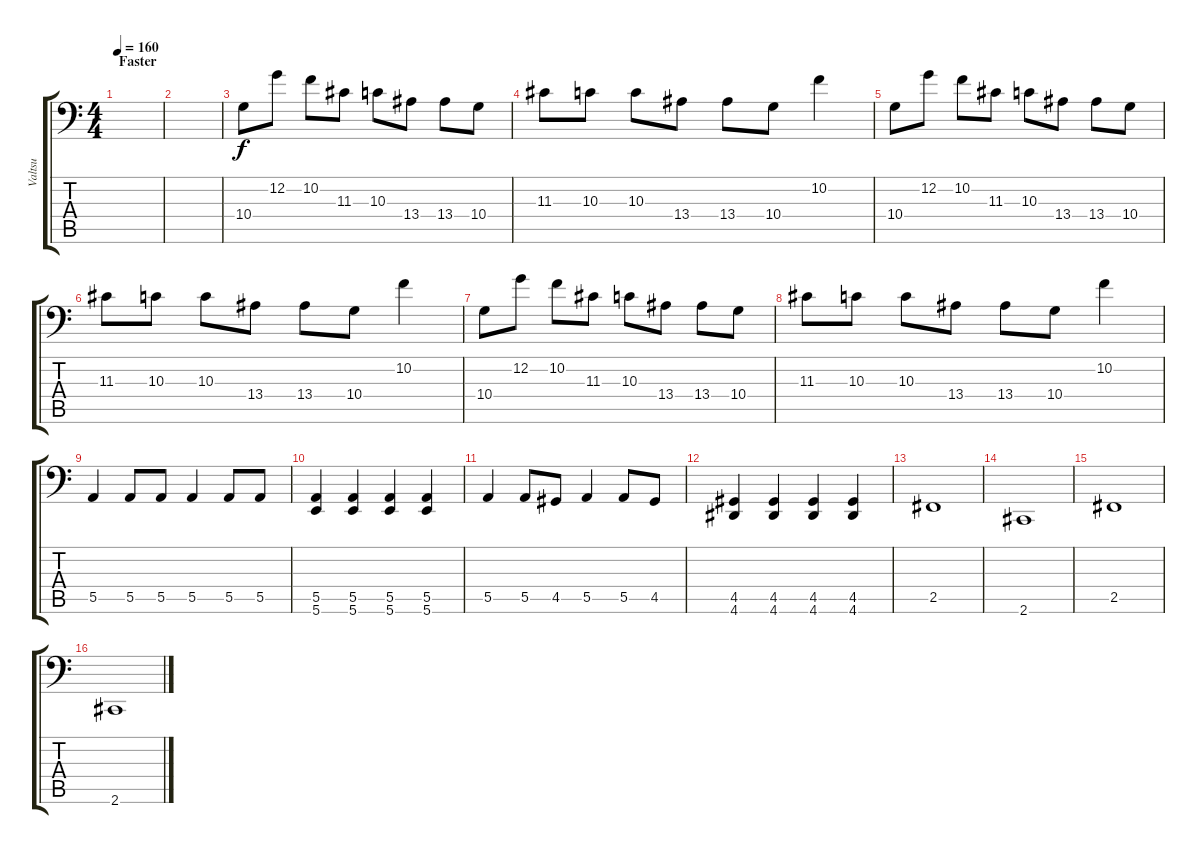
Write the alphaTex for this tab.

\track ("Valtsu" "Valtsu") {instrument slapbass2}
\staff {score tabs}
\tuning (C3 G2 D2 A1 E1 B0) {hide}
\ts (4 4)
\section ("" "Faster")
\tempo 160
\clef f4
\ks c
|
|
10.4.8 12.2.8 10.2.8 11.3.8 10.3.8 13.4.8 13.4.8 10.4.8 |
11.3.8 10.3.8 10.3.8 13.4.8 13.4.8 10.4.8 10.2.4 |
10.4.8 12.2.8 10.2.8 11.3.8 10.3.8 13.4.8 13.4.8 10.4.8 |
11.3.8 10.3.8 10.3.8 13.4.8 13.4.8 10.4.8 10.2.4 |
10.4.8 12.2.8 10.2.8 11.3.8 10.3.8 13.4.8 13.4.8 10.4.8 |
11.3.8 10.3.8 10.3.8 13.4.8 13.4.8 10.4.8 10.2.4 |
5.5.4 5.5.8 5.5.8 5.5.4 5.5.8 5.5.8 |
(5.5 5.6).4 (5.5 5.6).4 (5.5 5.6).4 (5.5 5.6).4 |
5.5.4 5.5.8 4.5.8 5.5.4 5.5.8 4.5.8 |
(4.5 4.6).4 (4.5 4.6).4 (4.5 4.6).4 (4.5 4.6).4 |
2.5.1 |
2.6.1 |
2.5.1 |
2.6.1
